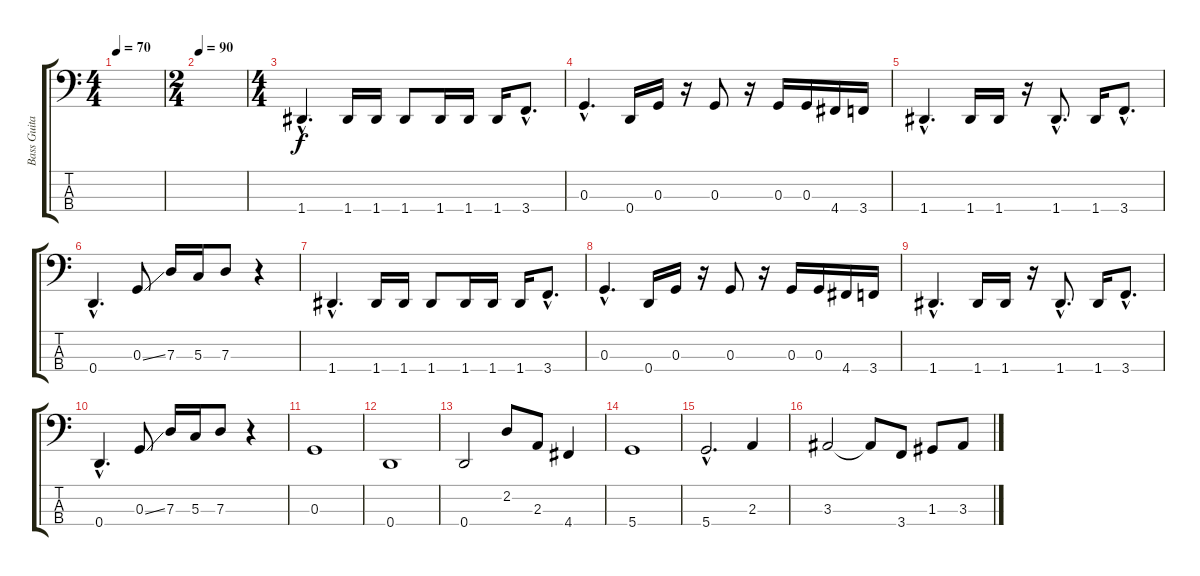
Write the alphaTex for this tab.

\track ("Bass Guitar" "Bass Guita") {instrument electricbasspick}
\staff {score tabs}
\tuning (F2 C2 G1 D1) {hide}
\ts (4 4)
\tempo 70
\clef f4
\ks c
|
\ts (2 4)
\tempo 90
|
\ts (4 4)
1.4{hac}.4{d} 1.4.16 1.4.16 1.4.8 1.4.16 1.4.16 1.4.16 3.4{hac}.8{d} |
0.3{hac}.4{d} 0.4.16 0.3.16 r.16 0.3.8 r.16 0.3.16 0.3.16 4.4.16 3.4.16 |
1.4{hac}.4{d} 1.4.16 1.4.16 r.16 1.4{hac}.8{d} 1.4.16 3.4{hac}.8{d} |
0.4{hac}.4{d} 0.3{ss}.8 7.3.16 5.3.16 7.3.8 r.4 |
1.4{hac}.4{d} 1.4.16 1.4.16 1.4.8 1.4.16 1.4.16 1.4.16 3.4{hac}.8{d} |
0.3{hac}.4{d} 0.4.16 0.3.16 r.16 0.3.8 r.16 0.3.16 0.3.16 4.4.16 3.4.16 |
1.4{hac}.4{d} 1.4.16 1.4.16 r.16 1.4{hac}.8{d} 1.4.16 3.4{hac}.8{d} |
0.4{hac}.4{d} 0.3{ss}.8 7.3.16 5.3.16 7.3.8 r.4 |
0.3.1 |
0.4.1 |
0.4.2 2.2.8 2.3.8 4.4.4 |
5.4.1 |
5.4{hac}.2{d} 2.3.4 |
3.3.2 3.3{t}.8 3.4.8 1.3.8 3.3.8
